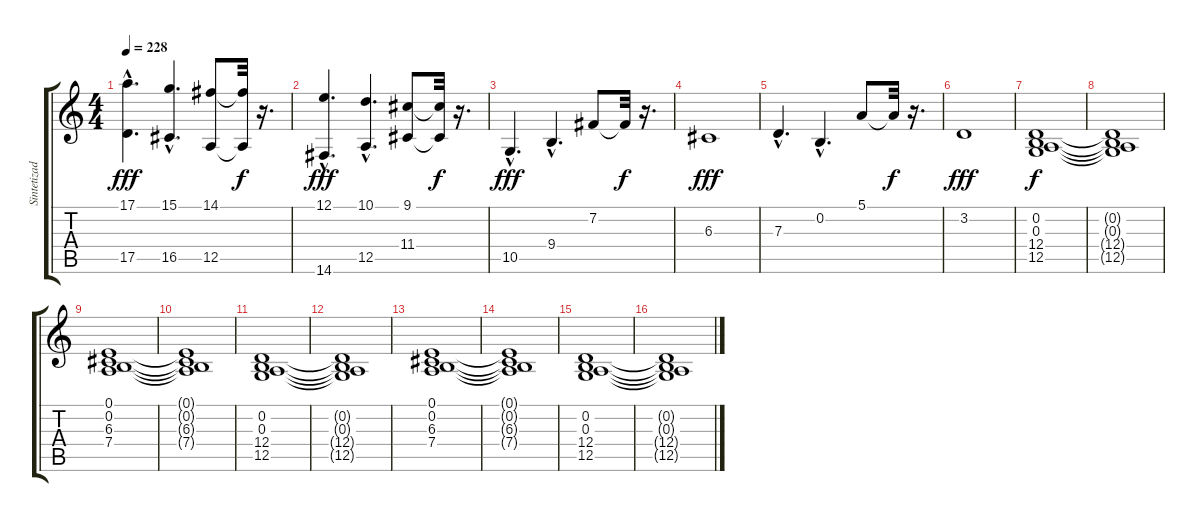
\track ("Sintetizador" "Sintetizad") {instrument synthstrings2}
\staff {score tabs}
\tuning (E4 B3 G3 D3 A2 E2) {hide}
\ts (4 4)
\tempo 228
\clef g2
\ks c
(17.1{hac} 17.5{hac}).4{d dy fff} (15.1{hac} 16.5{hac}).4{d} (14.1 12.5).8 (14.1{t} 12.5{t}).32{dy f} r.16{d} |
(12.1{hac} 14.6{hac}).4{d dy fff} (10.1{hac} 12.5{hac}).4{d} (9.1 11.4).8 (9.1{t} 11.4{t}).32{dy f} r.16{d} |
10.5{hac}.4{d dy fff} 9.4{hac}.4{d} 7.2.8 7.2{t}.32{dy f} r.16{d} |
6.3.1{dy fff} |
7.3{hac}.4{d} 0.2{hac}.4{d} 5.1.8 5.1{t}.32{dy f} r.16{d} |
3.2.1{dy fff} |
(0.2 0.3 12.4 12.5).1{dy f volume 9 balance 8 instrument synthstrings2} |
(0.2{t} 0.3{t} 12.4{t} 12.5{t}).1 |
(0.1 0.2 6.3 7.4).1 |
(0.1{t} 0.2{t} 6.3{t} 7.4{t}).1 |
(0.2 0.3 12.4 12.5).1 |
(0.2{t} 0.3{t} 12.4{t} 12.5{t}).1 |
(0.1 0.2 6.3 7.4).1 |
(0.1{t} 0.2{t} 6.3{t} 7.4{t}).1 |
(0.2 0.3 12.4 12.5).1 |
(0.2{t} 0.3{t} 12.4{t} 12.5{t}).1
